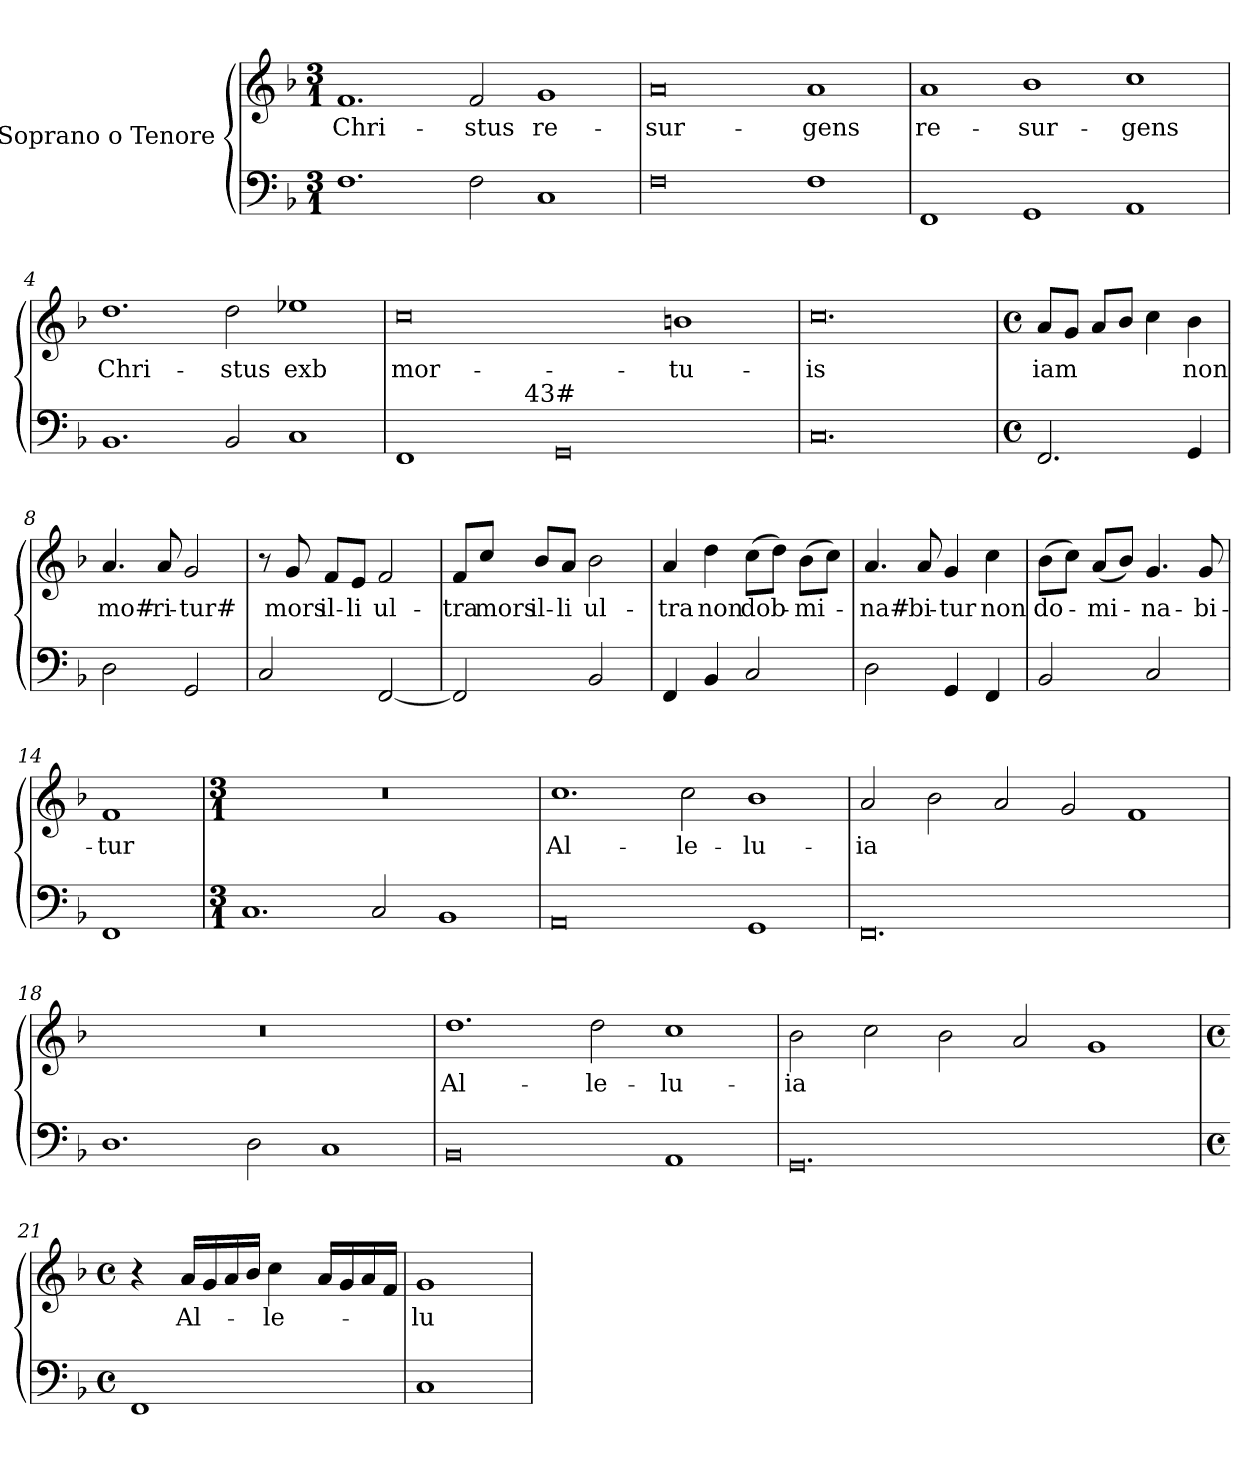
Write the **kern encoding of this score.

**kern	**kern	**text
*part2	*part1	*part1
*staff2	*staff1	*staff1
*	*I"Soprano o Tenore	*
*clefF4	*clefG2	*
*k[b-]	*k[b-]	*
*F:	*F:	*
*M3/1	*M3/1	*
=1	=1	=1
!	!	!LO:LY:b
1.F	1.f	Chri-
!	!	!LO:LY:b
2F\	2f/	-stus
!	!	!LO:LY:b
1C	1g	re-
=2	=2	=2
!	!	!LO:LY:b
0F	0a	-sur-
!	!	!LO:LY:b
1F	1a	-gens
=3	=3	=3
!	!	!LO:LY:b
1FF	1a	re-
!	!	!LO:LY:b
1GG	1b-	-sur-
!	!	!LO:LY:b
1AA	1cc	-gens
=4	=4	=4
!	!	!LO:LY:b
1.BB-	1.dd	Chri-
!	!	!LO:LY:b
2BB-/	2dd\	-stus
!	!	!LO:LY:b:rj
1C	1ee-X	exb
=5	=5	=5
!	!	!LO:LY:b
*^	*	*
1FF	2ryy	0cc	mor-
.	4ryy	.	.
.	16.ryy	.	.
!	!LO:TX:a:t=43#	!	!
.	1ryy	.	.
0GG	.	.	.
.	1ryy	.	.
!	!	!	!LO:LY:b
.	.	1bn	-tu-
.	8ryy	.	.
.	32ryy	.	.
=6	=6	=6	=6
!	!	!	!LO:LY:b:rj
*v	*v	*	*
0.C	0.cc	-is
!!LO:LB:g=z
=7	=7	=7
*M4/4	*M4/4	*
*met(c)	*met(c)	*
!	!	!LO:LY:b
2.FF/	8a/L	iam
.	8g/J	.
.	8a/L	.
.	8b-/J	.
.	4cc\	.
!	!	!LO:LY:b
4GG/	4b-\	non
=8	=8	=8
!	!	!LO:LY:b:rj
2D\	4.a/	mo#-
!	!	!LO:LY:b
.	8a/	-ri-
!	!	!LO:LY:b:rj
2GG/	2g/	-tur#
=9	=9	=9
2C/	8r	.
!	!	!LO:LY:b
.	8g/	mors
!	!	!LO:LY:b:rj
.	8f/L	il-
!	!	!LO:LY:b
.	8e/J	-li
!	!	!LO:LY:b
[<2FF/	2f/	ul-
=10	=10	=10
!	!	!LO:LY:b
2FF/]	8f/L	-tra
!	!	!LO:LY:b
.	8cc/J	mors
!	!	!LO:LY:b:rj
.	8b-/L	il-
!	!	!LO:LY:b
.	8a/J	-li
!	!	!LO:LY:b
2BB-/	2b-\	ul-
!!LO:LB:g=z
=11	=11	=11
!	!	!LO:LY:b
4FF/	4a/	-tra
!	!	!LO:LY:b
4BB-/	4dd\	non
!	!	!LO:LY:b
2C/	(>8cc\L	dob-
.	8dd\J)	.
!	!	!LO:LY:b
.	(>8b-\L	-mi-
.	8cc\J)	.
=12	=12	=12
!	!	!LO:LY:b
2D\	4.a/	-na#-
!	!	!LO:LY:b
.	8a/	-bi-
!	!	!LO:LY:b
4GG/	4g/	-tur
!	!	!LO:LY:b
4FF/	4cc\	non
=13	=13	=13
!	!	!LO:LY:b
2BB-/	(>8b-\L	do-
.	8cc\J)	.
!	!	!LO:LY:b
.	(<8a/L	-mi-
.	8b-/J)	.
!	!	!LO:LY:b
2C/	4.g/	-na-
!	!	!LO:LY:b
.	8g/	-bi-
=14	=14	=14
!	!	!LO:LY:b
1FF	1f	-tur
!!LO:LB:g=z
=15	=15	=15
*M3/1	*M3/1	*
1.C	0.r	.
2C/	.	.
1BB-	.	.
=16	=16	=16
!	!	!LO:LY:b
0AA	1.cc	Al-
!	!	!LO:LY:b
.	2cc\	-le-
!	!	!LO:LY:b:rj
1GG	1b-	-lu-
=17	=17	=17
!	!	!LO:LY:b
0.FF	2a/	-ia
.	2b-\	.
.	2a/	.
.	2g/	.
.	1f	.
=18	=18	=18
1.D	0.r	.
2D\	.	.
1C	.	.
=19	=19	=19
!	!	!LO:LY:b
0BB-	1.dd	Al-
!	!	!LO:LY:b
.	2dd\	-le-
!	!	!LO:LY:b:rj
1AA	1cc	-lu-
=20	=20	=20
!	!	!LO:LY:b
0.GG	2b-\	-ia
.	2cc\	.
.	2b-\	.
.	2a/	.
.	1g	.
!!LO:LB:g=z
=21	=21	=21
*M4/4	*M4/4	*
*met(c)	*met(c)	*
1FF	4r	.
!	!	!LO:LY:b
.	16a/LL	Al-
.	16g/	.
.	16a/	.
.	16b-/JJ	.
!	!	!LO:LY:b
.	4cc\	-le-
.	16a/LL	.
.	16g/	.
.	16a/	.
.	16f/JJ	.
=22	=22	=22
!	!	!LO:LY:b:rj
1C	1g	-lu-
=	=	=
*-	*-	*-
